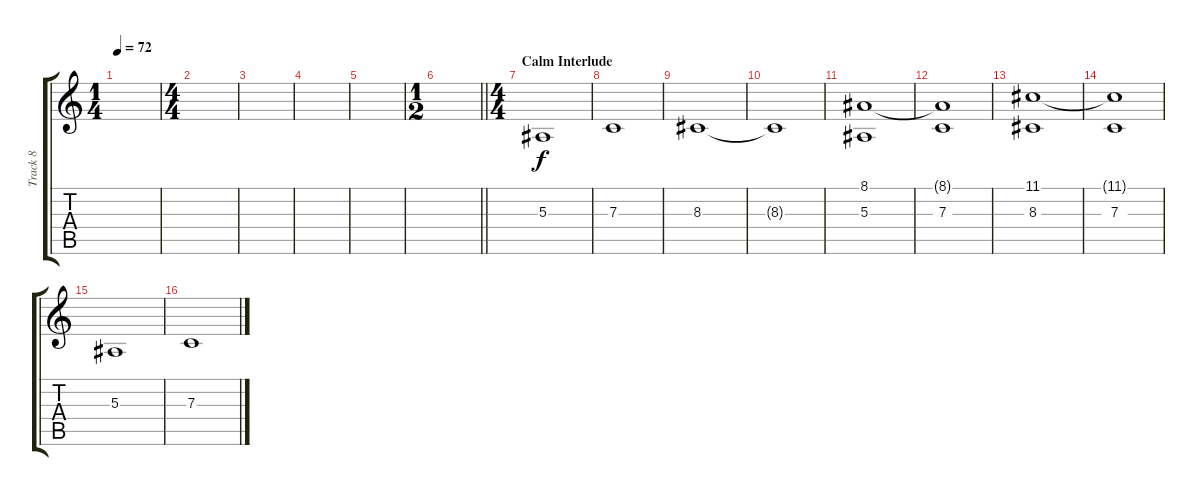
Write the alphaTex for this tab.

\track ("Track 8" "Track 8") {instrument choiraahs}
\staff {score tabs}
\tuning (D4 A3 F3 C3 G2 C2) {hide}
\ts (1 4)
\tempo 72
\clef g2
\ks c
|
\ts (4 4)
|
|
|
|
\ts (1 2)
\barLineRight lightlight
|
\ts (4 4)
\section ("" "Calm Interlude")
5.3.1 |
7.3.1 |
8.3.1 |
8.3{t}.1 |
(8.1 5.3).1 |
(8.1{t} 7.3).1 |
(11.1 8.3).1 |
(11.1{t} 7.3).1 |
5.3.1 |
7.3.1
